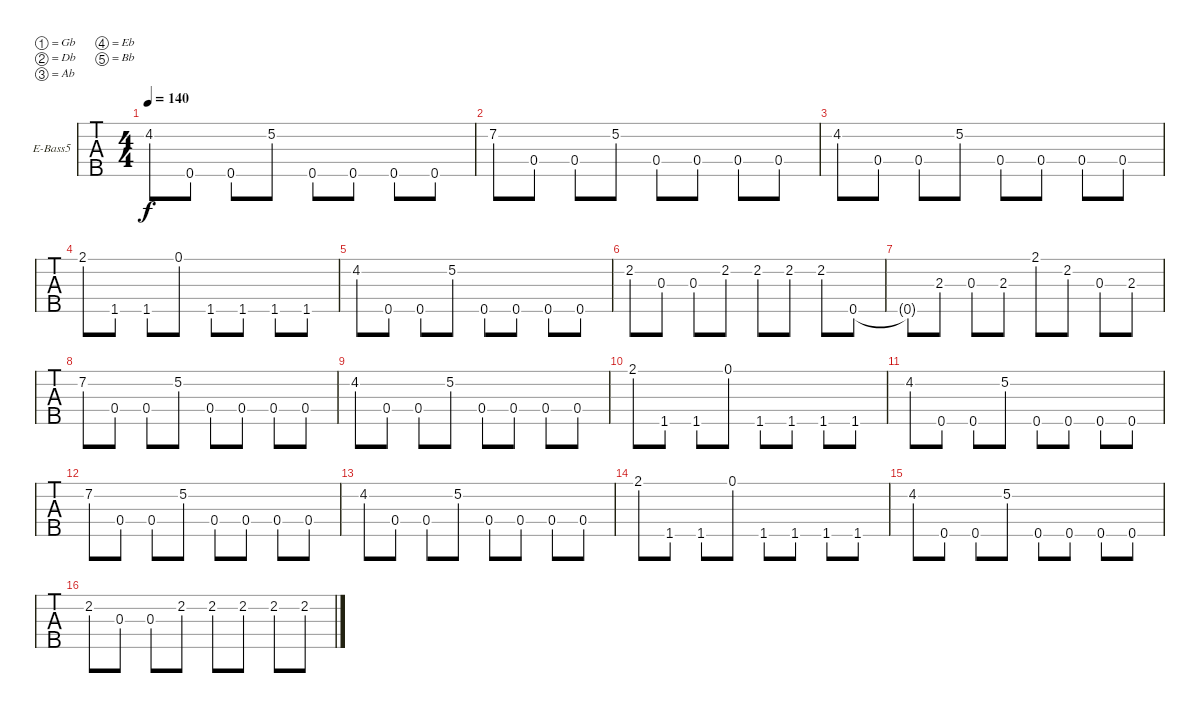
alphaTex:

\bracketExtendMode groupsimilarinstruments
\firstSystemTrackNameOrientation horizontal
\otherSystemsTrackNameOrientation horizontal
\track ("Иван Изотов" "E-Bass5") {instrument electricbasspick}
\staff {tabs}
\tuning (Gb2 Db2 Ab1 Eb1 Bb0)
\ts (4 4)
\tempo 140
\clef f4
\ks c
4.2.8{dy f} 0.5.8 0.5.8 5.2.8 0.5.8 0.5.8 0.5.8 0.5.8 |
7.2.8 0.4.8 0.4.8 5.2.8 0.4.8 0.4.8 0.4.8 0.4.8 |
4.2.8 0.4.8 0.4.8 5.2.8 0.4.8 0.4.8 0.4.8 0.4.8 |
2.1.8 1.5.8 1.5.8 0.1.8 1.5.8 1.5.8 1.5.8 1.5.8 |
4.2.8 0.5.8 0.5.8 5.2.8 0.5.8 0.5.8 0.5.8 0.5.8 |
2.2.8 0.3.8 0.3.8 2.2.8 2.2.8 2.2.8 2.2.8 0.5.8 |
0.5{t}.8 2.3.8 0.3.8 2.3.8 2.1.8 2.2.8 0.3.8 2.3.8 |
7.2.8 0.4.8 0.4.8 5.2.8 0.4.8 0.4.8 0.4.8 0.4.8 |
4.2.8 0.4.8 0.4.8 5.2.8 0.4.8 0.4.8 0.4.8 0.4.8 |
2.1.8 1.5.8 1.5.8 0.1.8 1.5.8 1.5.8 1.5.8 1.5.8 |
4.2.8 0.5.8 0.5.8 5.2.8 0.5.8 0.5.8 0.5.8 0.5.8 |
7.2.8 0.4.8 0.4.8 5.2.8 0.4.8 0.4.8 0.4.8 0.4.8 |
4.2.8 0.4.8 0.4.8 5.2.8 0.4.8 0.4.8 0.4.8 0.4.8 |
2.1.8 1.5.8 1.5.8 0.1.8 1.5.8 1.5.8 1.5.8 1.5.8 |
4.2.8 0.5.8 0.5.8 5.2.8 0.5.8 0.5.8 0.5.8 0.5.8 |
2.2.8 0.3.8 0.3.8 2.2.8 2.2.8 2.2.8 2.2.8 2.2.8
